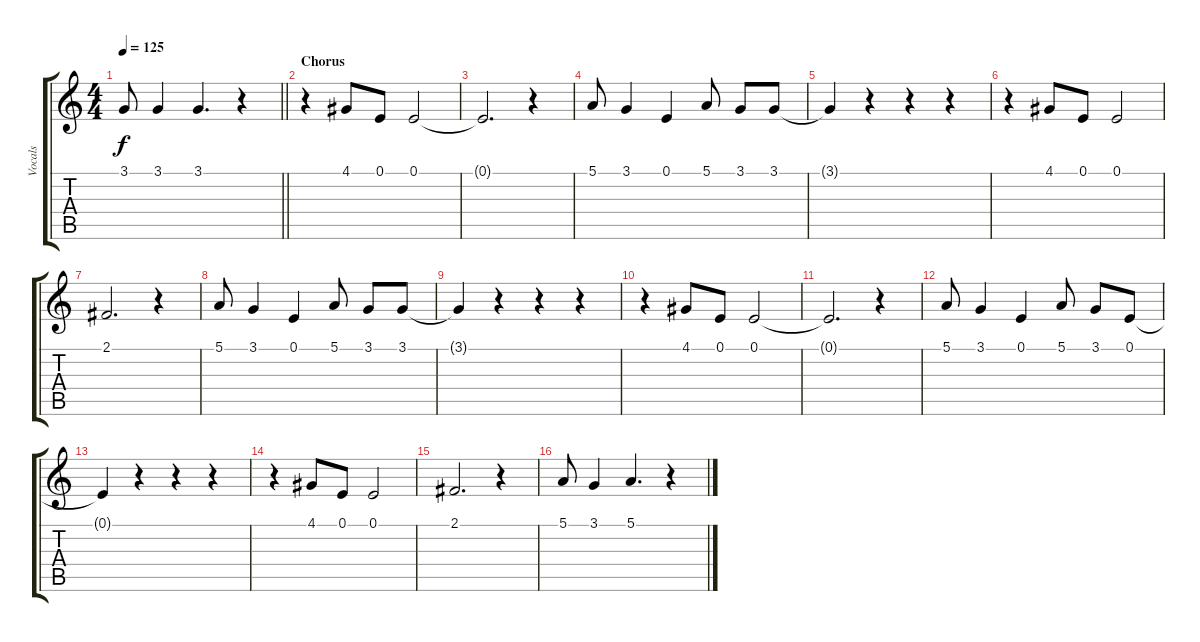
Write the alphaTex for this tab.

\track ("Vocals" "Vocals") {instrument tenorsax}
\staff {score tabs}
\tuning (E4 B3 G3 D3 A2 E2) {hide}
\ts (4 4)
\tempo 125
\clef g2
\barLineRight lightlight
\ks c
3.1.8{dy f} 3.1.4 3.1.4{d} r.4 |
\section ("" "Chorus")
r.4 4.1.8 0.1.8 0.1.2 |
0.1{t}.2{d} r.4 |
5.1.8 3.1.4 0.1.4 5.1.8 3.1.8 3.1.8 |
3.1{t}.4 r.4 r.4 r.4 |
r.4 4.1.8 0.1.8 0.1.2 |
2.1.2{d} r.4 |
5.1.8 3.1.4 0.1.4 5.1.8 3.1.8 3.1.8 |
3.1{t}.4 r.4 r.4 r.4 |
r.4 4.1.8 0.1.8 0.1.2 |
0.1{t}.2{d} r.4 |
5.1.8 3.1.4 0.1.4 5.1.8 3.1.8 0.1.8 |
0.1{t}.4 r.4 r.4 r.4 |
r.4 4.1.8 0.1.8 0.1.2 |
2.1.2{d} r.4 |
5.1.8 3.1.4 5.1.4{d} r.4
